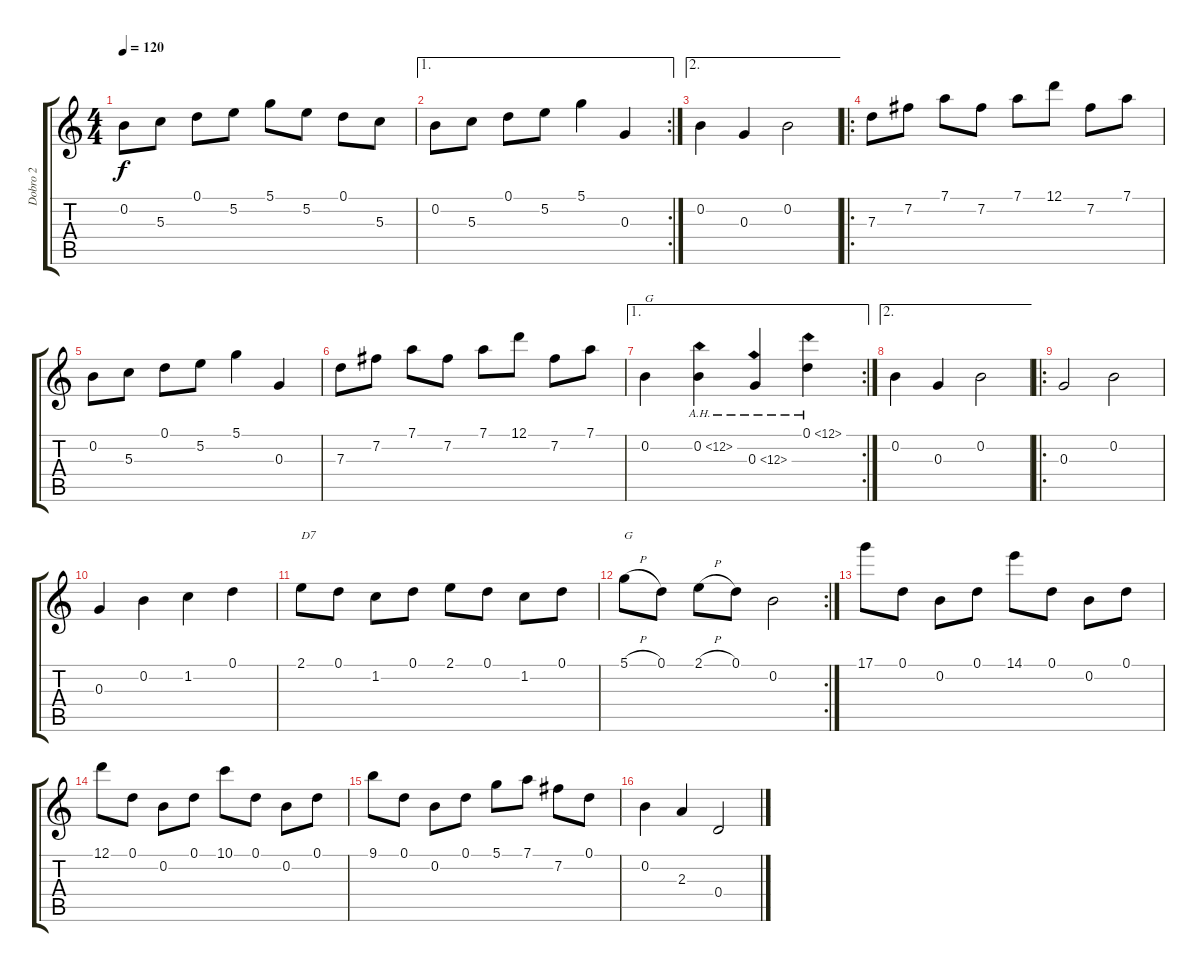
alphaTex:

\track ("Dobro 2" "Dobro 2") {instrument acousticguitarsteel}
\staff {score tabs}
\tuning (D4 B3 G3 D3 B2 G2) {hide}
\ts (4 4)
\tempo 120
\clef g2
\ks c
0.2.8{dy f} 5.3.8 0.1.8 5.2.8 5.1.8 5.2.8 0.1.8 5.3.8 |
\ae 1
\rc 2
0.2.8 5.3.8 0.1.8 5.2.8 5.1.4 0.3.4 |
\ae 2
0.2.4 0.3.4 0.2.2 |
\ro
7.3.8 7.2.8 7.1.8 7.2.8 7.1.8 12.1.8 7.2.8 7.1.8 |
0.2.8 5.3.8 0.1.8 5.2.8 5.1.4 0.3.4 |
7.3.8 7.2.8 7.1.8 7.2.8 7.1.8 12.1.8 7.2.8 7.1.8 |
\ae 1
\rc 2
0.2.4{txt "G"} 0.2{ah 12}.4 0.3{ah 12}.4 0.1{ah 12}.4 |
\ae 2
0.2.4 0.3.4 0.2.2 |
\ro
0.3.2 0.2.2 |
0.3.4 0.2.4 1.2.4 0.1.4 |
2.1.8{txt "D7"} 0.1.8 1.2.8 0.1.8 2.1.8 0.1.8 1.2.8 0.1.8 |
\rc 2
5.1{h}.8{txt "G"} 0.1.8 2.1{h}.8 0.1.8 0.2.2 |
17.1.8 0.1.8 0.2.8 0.1.8 14.1.8 0.1.8 0.2.8 0.1.8 |
12.1.8 0.1.8 0.2.8 0.1.8 10.1.8 0.1.8 0.2.8 0.1.8 |
9.1.8 0.1.8 0.2.8 0.1.8 5.1.8 7.1.8 7.2.8 0.1.8 |
0.2.4 2.3.4 0.4.2
